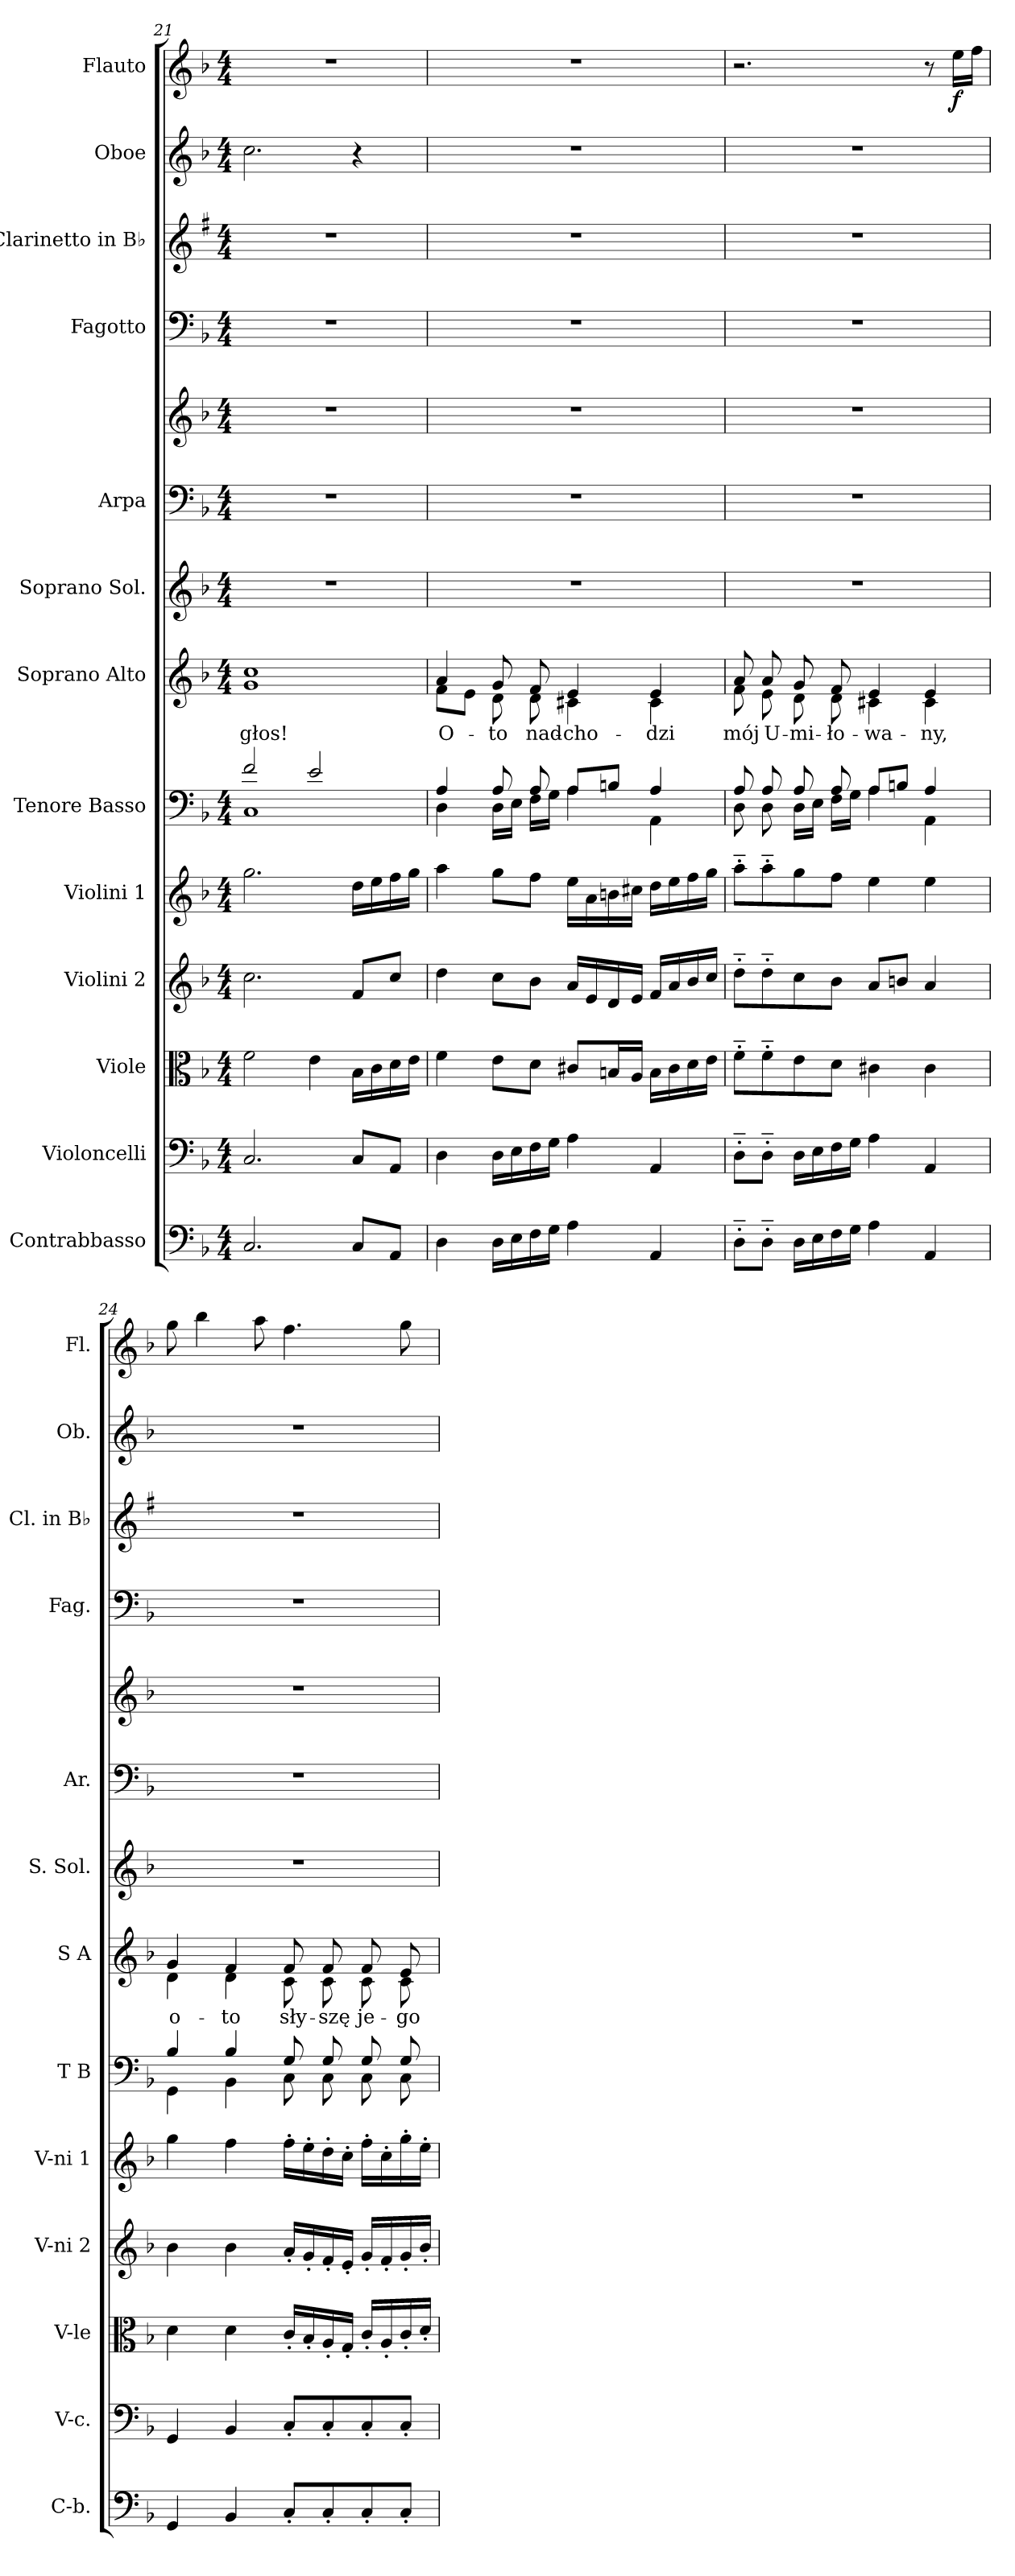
**kern	**kern	**kern	**kern	**kern	**kern	**kern	**text	**kern	**kern	**kern	**kern	**kern	**kern	**kern	**dynam
*part13	*part12	*part11	*part10	*part9	*part8	*part7	*part7	*part6	*part5	*part5	*part4	*part3	*part2	*part1	*part1
*staff14	*staff13	*staff12	*staff11	*staff10	*staff9	*staff8	*staff8	*staff7	*staff6	*staff5	*staff4	*staff3	*staff2	*staff1	*staff1
*I"Contrabbasso	*I"Violoncelli	*I"Viole	*I"Violini 2	*I"Violini 1	*I"Tenore Basso	*I"Soprano Alto	*	*I"Soprano Sol.	*I"Arpa	*	*I"Fagotto	*I"Clarinetto in B♭	*I"Oboe	*I"Flauto	*
*I'C-b.	*I'V-c.	*I'V-le	*I'V-ni 2	*I'V-ni 1	*I'T B	*I'S A	*	*I'S. Sol.	*I'Ar.	*	*I'Fag.	*I'Cl. in B♭	*I'Ob.	*I'Fl.	*
*clefF4	*clefF4	*clefC3	*clefG2	*clefG2	*clefF4	*clefG2	*	*clefG2	*clefF4	*clefG2	*clefF4	*clefG2	*clefG2	*clefG2	*
*	*	*	*	*	*	*	*	*	*	*	*	*ITrd1c2	*	*	*
*k[b-]	*k[b-]	*k[b-]	*k[b-]	*k[b-]	*k[b-]	*k[b-]	*	*k[b-]	*k[b-]	*k[b-]	*k[b-]	*k[b-]	*k[b-]	*k[b-]	*
*M4/4	*M4/4	*M4/4	*M4/4	*M4/4	*M4/4	*M4/4	*	*M4/4	*M4/4	*M4/4	*M4/4	*M4/4	*M4/4	*M4/4	*
=21	=21	=21	=21	=21	=21	=21	=21	=21	=21	=21	=21	=21	=21	=21	=21
*	*	*	*	*	*^	*^	*	*	*	*	*	*	*	*	*
2.C	2.C	2f	2.cc	2.gg	2f	1C	1cc	1g	głos!	1r	1r	1r	1r	1r	2.cc	1r	.
.	.	4e	.	.	2e	.	.	.	.	.	.	.	.	.	.	.	.
8CL	8CL	16B-LL	8fL	16ddLL	.	.	.	.	.	.	.	.	.	.	4r	.	.
.	.	16c	.	16ee	.	.	.	.	.	.	.	.	.	.	.	.	.
8AAJ	8AAJ	16d	8ccJ	16ff	.	.	.	.	.	.	.	.	.	.	.	.	.
.	.	16eJJ	.	16ggJJ	.	.	.	.	.	.	.	.	.	.	.	.	.
=22	=22	=22	=22	=22	=22	=22	=22	=22	=22	=22	=22	=22	=22	=22	=22	=22	=22
4D	4D	4f	4dd	4aa	4A	4D	4a	8fL	O-	1r	1r	1r	1r	1r	1r	1r	.
.	.	.	.	.	.	.	.	8eJ	.	.	.	.	.	.	.	.	.
16DLL	16DLL	8eL	8ccL	8ggL	8A	16DLL	8g	8d	-to	.	.	.	.	.	.	.	.
16E	16E	.	.	.	.	16EJJ	.	.	.	.	.	.	.	.	.	.	.
16F	16F	8dJ	8b-J	8ffJ	8A	16FLL	8f	8d	nad-	.	.	.	.	.	.	.	.
16GJJ	16GJJ	.	.	.	.	16GJJ	.	.	.	.	.	.	.	.	.	.	.
4A	4A	8c#XL	16aLL	16eeLL	8AL	4A	4e	4c#X	-cho-	.	.	.	.	.	.	.	.
.	.	.	16e	16a	.	.	.	.	.	.	.	.	.	.	.	.	.
.	.	16BnL	16d	16bn	8BnJ	.	.	.	.	.	.	.	.	.	.	.	.
.	.	16AJJ	16eJJ	16cc#XJJ	.	.	.	.	.	.	.	.	.	.	.	.	.
4AA	4AA	16BLL	16fLL	16ddLL	4A	4AA	4e	4c#	-dzi	.	.	.	.	.	.	.	.
.	.	16c#	16a	16ee	.	.	.	.	.	.	.	.	.	.	.	.	.
.	.	16d	16b-	16ff	.	.	.	.	.	.	.	.	.	.	.	.	.
.	.	16eJJ	16ccJJ	16ggJJ	.	.	.	.	.	.	.	.	.	.	.	.	.
=23	=23	=23	=23	=23	=23	=23	=23	=23	=23	=23	=23	=23	=23	=23	=23	=23	=23
8D'~L	8D'~L	8f'~L	8dd'~L	8aa'~L	8A	8D	8a	8f	mój	1r	1r	1r	1r	1r	1r	2.r	.
8D'~J	8D'~J	8f'~	8dd'~	8aa'~	8A	8D	8a	8e	U-	.	.	.	.	.	.	.	.
16DLL	16DLL	8e	8cc	8gg	8A	16DLL	8g	8d	-mi-	.	.	.	.	.	.	.	.
16E	16E	.	.	.	.	16EJJ	.	.	.	.	.	.	.	.	.	.	.
16F	16F	8dJ	8b-J	8ffJ	8A	16FLL	8f	8d	-ło-	.	.	.	.	.	.	.	.
16GJJ	16GJJ	.	.	.	.	16GJJ	.	.	.	.	.	.	.	.	.	.	.
4A	4A	4c#X	8aL	4ee	8AL	4A	4e	4c#X	-wa-	.	.	.	.	.	.	.	.
.	.	.	8bnJ	.	8BnJ	.	.	.	.	.	.	.	.	.	.	.	.
4AA	4AA	4c#	4a	4ee	4A	4AA	4e	4c#	-ny,	.	.	.	.	.	.	8r	.
.	.	.	.	.	.	.	.	.	.	.	.	.	.	.	.	16eeLL	f
.	.	.	.	.	.	.	.	.	.	.	.	.	.	.	.	16ffJJ	.
=24	=24	=24	=24	=24	=24	=24	=24	=24	=24	=24	=24	=24	=24	=24	=24	=24	=24
4GG	4GG	4d	4b-	4gg	4B-	4GG	4g	4d	o-	1r	1r	1r	1r	1r	1r	8gg	.
.	.	.	.	.	.	.	.	.	.	.	.	.	.	.	.	4bb-	.
4BB-	4BB-	4d	4b-	4ff	4B-	4BB-	4f	4d	-to	.	.	.	.	.	.	.	.
.	.	.	.	.	.	.	.	.	.	.	.	.	.	.	.	8aa	.
8C'L	8C'L	16c'LL	16a'LL	16ff'LL	8G	8C	8f	8c	sły-	.	.	.	.	.	.	4.ff	.
.	.	16B-'	16g'	16ee'	.	.	.	.	.	.	.	.	.	.	.	.	.
8C'	8C'	16A'	16f'	16dd'	8G	8C	8f	8c	-szę	.	.	.	.	.	.	.	.
.	.	16G'JJ	16e'JJ	16cc'JJ	.	.	.	.	.	.	.	.	.	.	.	.	.
8C'	8C'	16c'LL	16g'LL	16ff'LL	8G	8C	8f	8c	je-	.	.	.	.	.	.	.	.
.	.	16A'	16f'	16cc'	.	.	.	.	.	.	.	.	.	.	.	.	.
8C'J	8C'J	16c'	16g'	16gg'	8G	8C	8e	8c	-go	.	.	.	.	.	.	8gg	.
.	.	16d'JJ	16b-'JJ	16ee'JJ	.	.	.	.	.	.	.	.	.	.	.	.	.
*	*	*	*	*	*v	*v	*	*	*	*	*	*	*	*	*	*	*
*	*	*	*	*	*	*v	*v	*	*	*	*	*	*	*	*	*
=	=	=	=	=	=	=	=	=	=	=	=	=	=	=	=
*-	*-	*-	*-	*-	*-	*-	*-	*-	*-	*-	*-	*-	*-	*-	*-
